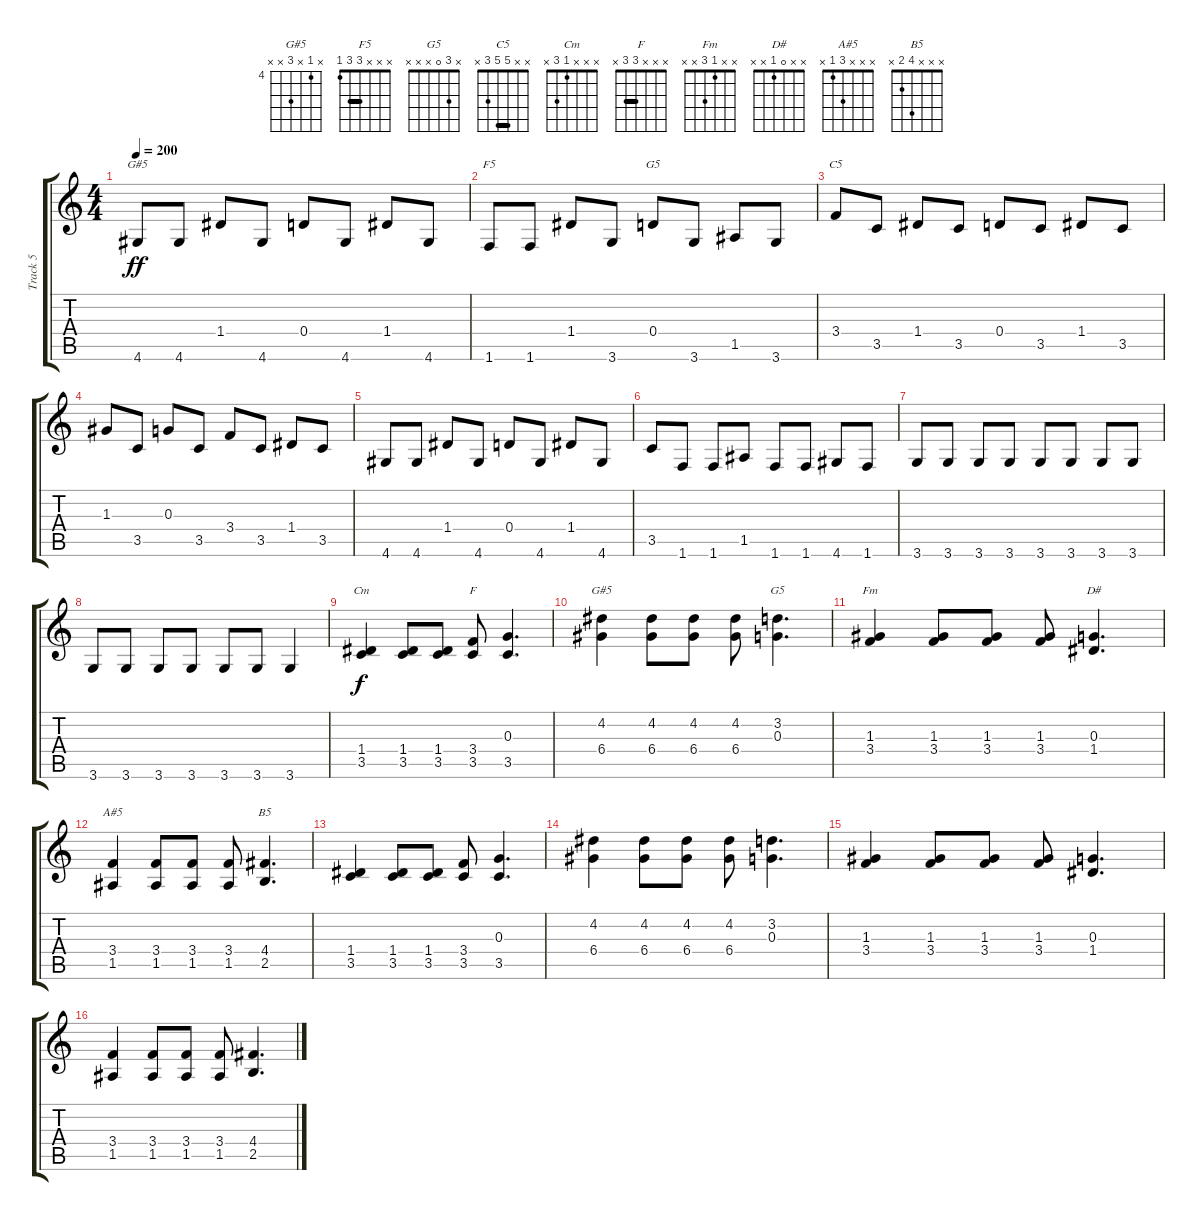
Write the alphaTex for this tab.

\track ("Track 5" "Track 5") {instrument distortionguitar}
\staff {score tabs}
\tuning (E4 B3 G3 D3 A2 E2) {hide}
\chord ("G#5" x x x 6 6 4) {firstfret 4 barre 6}
\chord ("F5" x x x 3 3 1) {barre 3}
\chord ("G5" x x x 5 5 3) {barre 5}
\chord ("C5" x x 5 5 3 x) {barre 5}
\chord ("Cm" x x x 1 3 x)
\chord ("F" x x x 3 3 x) {barre 3}
\chord ("G#5" x 4 x 6 x x) {firstfret 4}
\chord ("G5" x 3 0 x x x)
\chord ("Fm" x x 1 3 x x)
\chord ("D#" x x 0 1 x x)
\chord ("A#5" x x x 3 1 x)
\chord ("B5" x x x 4 2 x)
\ts (4 4)
\tempo 200
\clef g2
\ks c
4.6.8{ch "G#5" dy ff} 4.6.8 1.4.8 4.6.8 0.4.8 4.6.8 1.4.8 4.6.8 |
1.6.8{ch "F5"} 1.6.8 1.4.8 3.6.8 0.4.8{ch "G5"} 3.6.8 1.5.8 3.6.8 |
3.4.8{ch "C5"} 3.5.8 1.4.8 3.5.8 0.4.8 3.5.8 1.4.8 3.5.8 |
1.3.8 3.5.8 0.3.8 3.5.8 3.4.8 3.5.8 1.4.8 3.5.8 |
4.6.8 4.6.8 1.4.8 4.6.8 0.4.8 4.6.8 1.4.8 4.6.8 |
3.5.8 1.6.8 1.6.8 1.5.8 1.6.8 1.6.8 4.6.8 1.6.8 |
3.6.8 3.6.8 3.6.8 3.6.8 3.6.8 3.6.8 3.6.8 3.6.8 |
3.6.8 3.6.8 3.6.8 3.6.8 3.6.8 3.6.8 3.6.4 |
(1.4 3.5).4{ch "Cm" dy f} (1.4 3.5).8 (1.4 3.5).8 (3.4 3.5).8{ch "F"} (0.3 3.5).4{d} |
(4.2 6.4).4{ch "G#5"} (4.2 6.4).8 (4.2 6.4).8 (4.2 6.4).8 (3.2 0.3).4{d ch "G5"} |
(1.3 3.4).4{ch "Fm"} (1.3 3.4).8 (1.3 3.4).8 (1.3 3.4).8 (0.3 1.4).4{d ch "D#"} |
(3.4 1.5).4{ch "A#5"} (3.4 1.5).8 (3.4 1.5).8 (3.4 1.5).8 (4.4 2.5).4{d ch "B5"} |
(1.4 3.5).4 (1.4 3.5).8 (1.4 3.5).8 (3.4 3.5).8 (0.3 3.5).4{d} |
(4.2 6.4).4 (4.2 6.4).8 (4.2 6.4).8 (4.2 6.4).8 (3.2 0.3).4{d} |
(1.3 3.4).4 (1.3 3.4).8 (1.3 3.4).8 (1.3 3.4).8 (0.3 1.4).4{d} |
(3.4 1.5).4 (3.4 1.5).8 (3.4 1.5).8 (3.4 1.5).8 (4.4 2.5).4{d}
